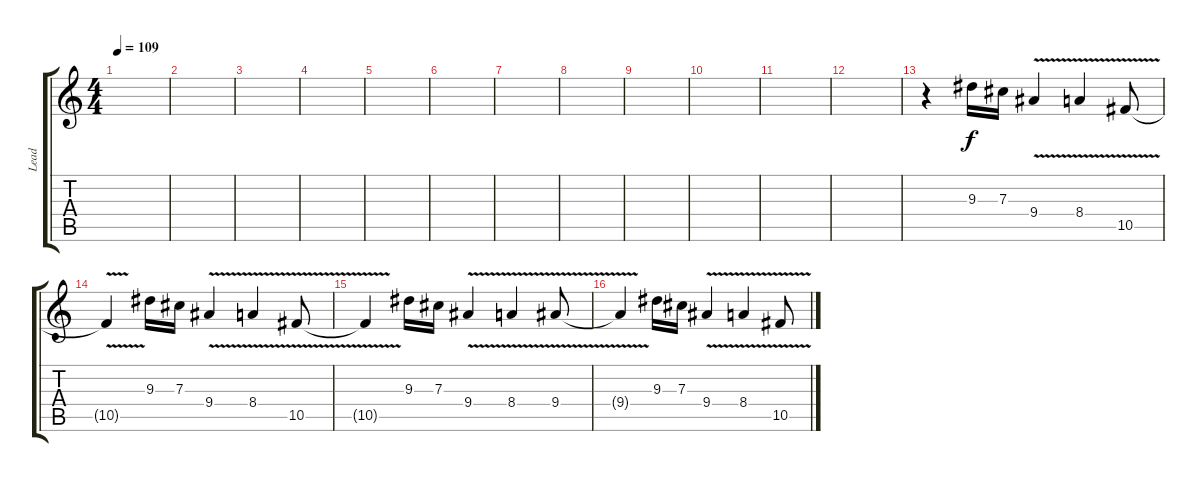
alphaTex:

\track ("Lead" "Lead") {instrument distortionguitar}
\staff {score tabs}
\tuning (Eb4 Bb3 Gb3 Db3 Ab2 Eb2) {hide}
\ts (4 4)
\tempo 109
\clef g2
\ks c
|
|
|
|
|
|
|
|
|
|
|
|
r.4 9.3.16 7.3.16 9.4{v}.4 8.4{v}.4 10.5{v}.8 |
10.5{t}.4 9.3.16 7.3.16 9.4{v}.4 8.4{v}.4 10.5{v}.8 |
10.5{t}.4 9.3.16 7.3.16 9.4{v}.4 8.4{v}.4 9.4{v}.8 |
9.4{t}.4 9.3.16 7.3.16 9.4{v}.4 8.4{v}.4 10.5{v}.8
